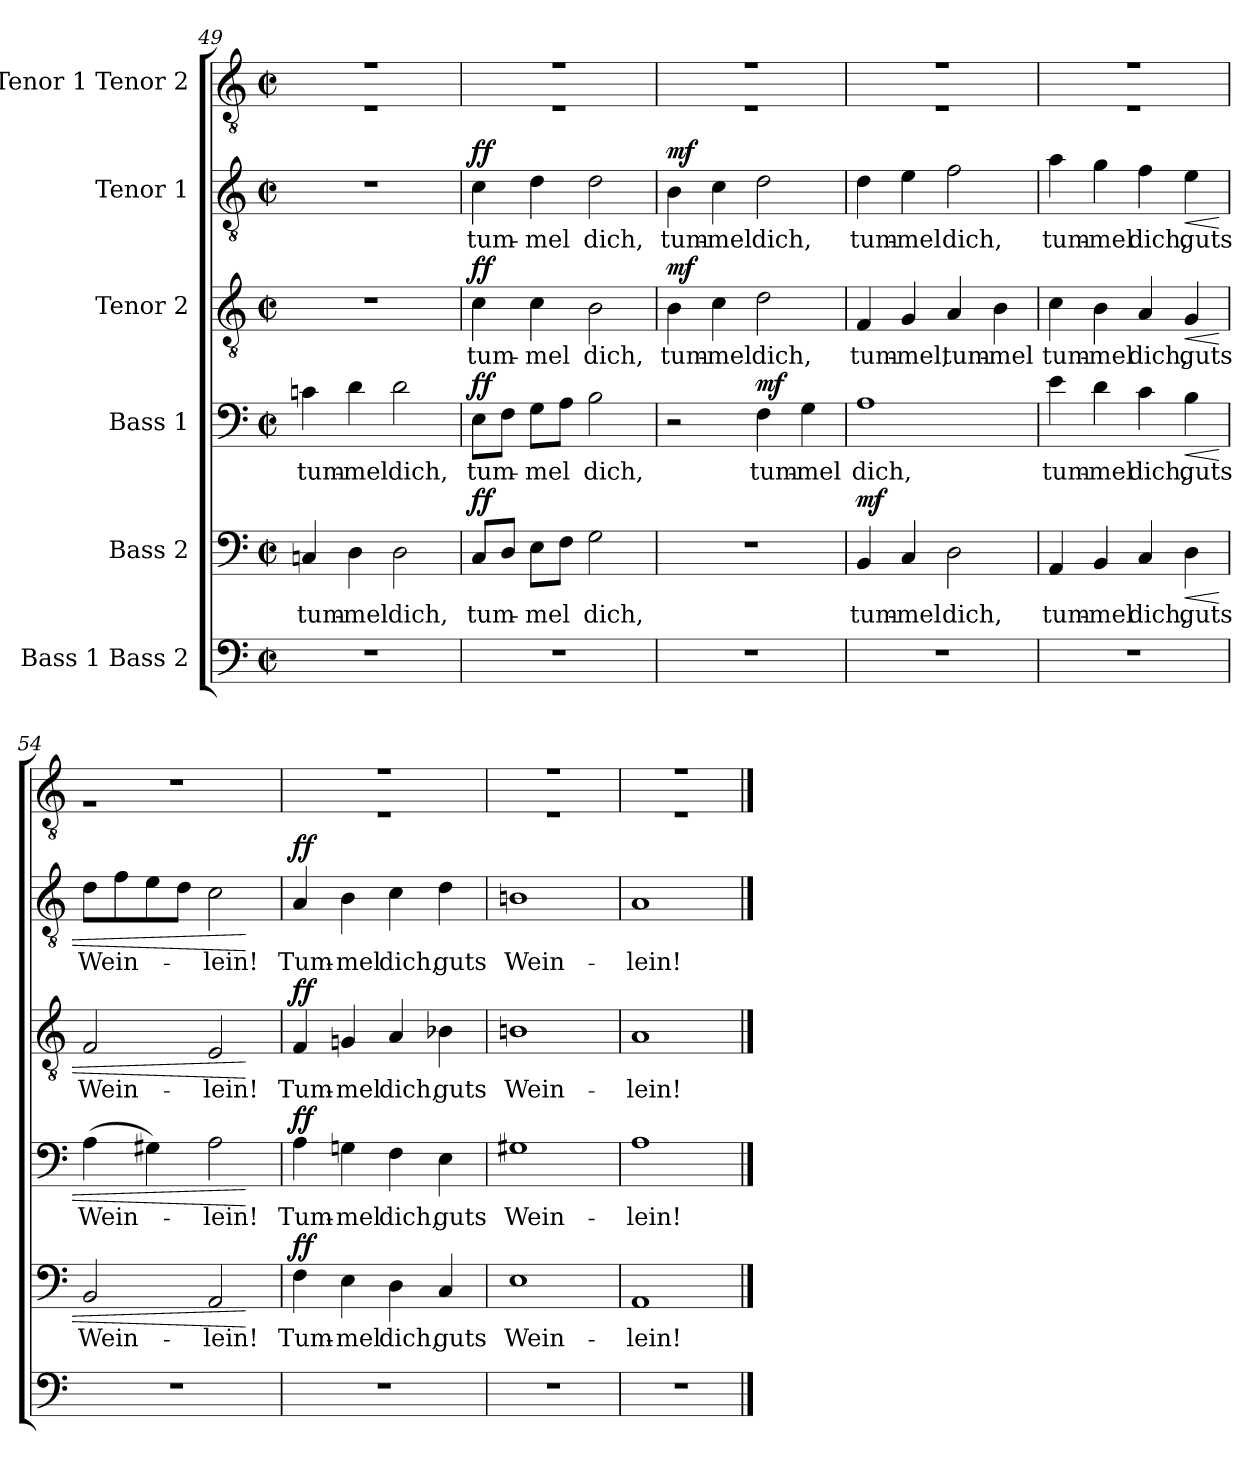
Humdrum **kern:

**kern	**kern	**text	**dynam	**kern	**text	**dynam	**kern	**text	**dynam	**kern	**text	**dynam	**kern
*part6	*part5	*part5	*part5	*part4	*part4	*part4	*part3	*part3	*part3	*part2	*part2	*part2	*part1
*staff6	*staff5	*staff5	*staff5	*staff4	*staff4	*staff4	*staff3	*staff3	*staff3	*staff2	*staff2	*staff2	*staff1
*I"Bass 1 Bass 2	*I"Bass 2	*	*	*I"Bass 1	*	*	*I"Tenor 2	*	*	*I"Tenor 1	*	*	*I"Tenor 1 Tenor 2
!!LO:LB:g=z
*clefF4	*clefF4	*	*	*clefF4	*	*	*clefGv2	*	*	*clefGv2	*	*	*clefGv2
*k[]	*k[]	*	*	*k[]	*	*	*k[]	*	*	*k[]	*	*	*k[]
*M2/2	*M2/2	*	*	*M2/2	*	*	*M2/2	*	*	*M2/2	*	*	*M2/2
*met(c|)	*met(c|)	*	*	*met(c|)	*	*	*met(c|)	*	*	*met(c|)	*	*	*met(c|)
=49	=49	=49	=49	=49	=49	=49	=49	=49	=49	=49	=49	=49	=49
!	!	!LO:LY:b	!	!	!LO:LY:b	!	!	!	!	!	!	!	!
*	*	*	*	*	*	*	*	*	*	*	*	*	*^
1r	4Cn/	tum-	.	4cn\	tum-	.	1r	.	.	1r	.	.	1r	1r
!	!	!LO:LY:b	!	!	!LO:LY:b	!	!	!	!	!	!	!	!	!
.	4D\	-mel	.	4d\	-mel	.	.	.	.	.	.	.	.	.
!	!	!LO:LY:b	!	!	!LO:LY:b	!	!	!	!	!	!	!	!	!
.	2D\	dich,	.	2d\	dich,	.	.	.	.	.	.	.	.	.
=50	=50	=50	=50	=50	=50	=50	=50	=50	=50	=50	=50	=50	=50	=50
!	!	!LO:LY:b	!LO:DY:a	!	!LO:LY:b	!LO:DY:a	!	!LO:LY:b	!LO:DY:a	!	!LO:LY:b	!LO:DY:a	!	!
1r	8C/L	tum-	ff	8E\L	tum-	ff	4c\	tum-	ff	4c\	tum-	ff	1r	1r
.	8D/J	.	.	8F\J	.	.	.	.	.	.	.	.	.	.
!	!	!LO:LY:b	!	!	!LO:LY:b	!	!	!LO:LY:b	!	!	!LO:LY:b	!	!	!
.	8E\L	-mel	.	8G\L	-mel	.	4c\	-mel	.	4d\	-mel	.	.	.
.	8F\J	.	.	8A\J	.	.	.	.	.	.	.	.	.	.
!	!	!LO:LY:b	!	!	!LO:LY:b	!	!	!LO:LY:b	!	!	!LO:LY:b	!	!	!
.	2G\	dich,	.	2B\	dich,	.	2B\	dich,	.	2d\	dich,	.	.	.
=51	=51	=51	=51	=51	=51	=51	=51	=51	=51	=51	=51	=51	=51	=51
!	!	!	!	!	!	!	!	!LO:LY:b	!LO:DY:a	!	!LO:LY:b	!LO:DY:a	!	!
1r	1r	.	.	2r	.	.	4B\	tum-	mf	4B\	tum-	mf	1r	1r
!	!	!	!	!	!	!	!	!LO:LY:b	!	!	!LO:LY:b	!	!	!
.	.	.	.	.	.	.	4c\	-mel	.	4c\	-mel	.	.	.
!	!	!	!	!	!LO:LY:b	!LO:DY:a	!	!LO:LY:b	!	!	!LO:LY:b	!	!	!
.	.	.	.	4F\	tum-	mf	2d\	dich,	.	2d\	dich,	.	.	.
!	!	!	!	!	!LO:LY:b	!	!	!	!	!	!	!	!	!
.	.	.	.	4G\	-mel	.	.	.	.	.	.	.	.	.
=52	=52	=52	=52	=52	=52	=52	=52	=52	=52	=52	=52	=52	=52	=52
!	!	!LO:LY:b	!LO:DY:a	!	!LO:LY:b	!	!	!LO:LY:b	!	!	!LO:LY:b	!	!	!
1r	4BB/	tum-	mf	1A	dich,	.	4F/	tum-	.	4d\	tum-	.	1r	1r
!	!	!LO:LY:b	!	!	!	!	!	!LO:LY:b	!	!	!LO:LY:b	!	!	!
.	4C/	-mel	.	.	.	.	4G/	-mel,	.	4e\	-mel	.	.	.
!	!	!LO:LY:b	!	!	!	!	!	!LO:LY:b	!	!	!LO:LY:b	!	!	!
.	2D\	dich,	.	.	.	.	4A/	tum-	.	2f\	dich,	.	.	.
!	!	!	!	!	!	!	!	!LO:LY:b	!	!	!	!	!	!
.	.	.	.	.	.	.	4B\	-mel	.	.	.	.	.	.
!!LO:LB:g=z	!!
=53	=53	=53	=53	=53	=53	=53	=53	=53	=53	=53	=53	=53	=53	=53
!	!	!LO:LY:b	!	!	!LO:LY:b	!	!	!LO:LY:b	!	!	!LO:LY:b	!	!	!
1r	4AA/	tum-	.	4e\	tum-	.	4c\	tum-	.	4a\	tum-	.	1r	1r
!	!	!LO:LY:b	!	!	!LO:LY:b	!	!	!LO:LY:b	!	!	!LO:LY:b	!	!	!
.	4BB/	-mel	.	4d\	-mel	.	4B\	-mel	.	4g\	-mel	.	.	.
!	!	!LO:LY:b	!	!	!LO:LY:b	!	!	!LO:LY:b	!	!	!LO:LY:b	!	!	!
.	4C/	dich,	.	4c\	dich,	.	4A/	dich,	.	4f\	dich,	.	.	.
!	!	!LO:LY:b	!LO:HP:b	!	!LO:LY:b	!LO:HP:b	!	!LO:LY:b	!LO:HP:b	!	!LO:LY:b	!LO:HP:b	!	!
.	4D\	guts	<	4B\	guts	<	4G/	guts	<	4e\	guts	<	.	.
=54	=54	=54	=54	=54	=54	=54	=54	=54	=54	=54	=54	=54	=54	=54
!	!	!LO:LY:b	!	!	!LO:LY:b	!	!	!LO:LY:b	!	!	!LO:LY:b	!	!	!
1r	2BB/	-Wein-	.	(4A\	-Wein-	.	2F/	-Wein-	.	8d\L	-Wein-	.	1r	1r
.	.	.	.	.	.	.	.	.	.	8f\	.	.	.	.
.	.	.	.	4G#X\)	.	.	.	.	.	8e\	.	.	.	.
.	.	.	.	.	.	.	.	.	.	8d\J	.	.	.	.
!	!	!LO:LY:b	!	!	!LO:LY:b	!	!	!LO:LY:b	!	!	!LO:LY:b	!	!	!
.	2AA/	-lein!	.	2A\	-lein!	.	2E/	-lein!	.	2c\	-lein!	.	.	.
*	*	*	*	*	*	*	*	*	*	*	*	*	*v	*v
.	.	.	[	.	.	[	.	.	[	.	.	[	.
=55	=55	=55	=55	=55	=55	=55	=55	=55	=55	=55	=55	=55	=55
!	!	!LO:LY:b	!LO:DY:a	!	!LO:LY:b	!LO:DY:a	!	!LO:LY:b	!LO:DY:a	!	!LO:LY:b	!LO:DY:a	!
*	*	*	*	*	*	*	*	*	*	*	*	*	*^
1r	4F\	Tum-	ff	4A\	Tum-	ff	4F/	Tum-	ff	4A/	Tum-	ff	1r	1r
!	!	!LO:LY:b	!	!	!LO:LY:b	!	!	!LO:LY:b	!	!	!LO:LY:b	!	!	!
.	4E\	-mel	.	4Gn\	-mel	.	4Gn/	-mel	.	4B\	-mel	.	.	.
!	!	!LO:LY:b	!	!	!LO:LY:b	!	!	!LO:LY:b	!	!	!LO:LY:b	!	!	!
.	4D\	dich,	.	4F\	dich,	.	4A/	dich,	.	4c\	dich,	.	.	.
!	!	!LO:LY:b	!	!	!LO:LY:b	!	!	!LO:LY:b	!	!	!LO:LY:b	!	!	!
.	4C/	guts	.	4E\	guts	.	4B-X\	guts	.	4d\	guts	.	.	.
=56	=56	=56	=56	=56	=56	=56	=56	=56	=56	=56	=56	=56	=56	=56
!	!	!LO:LY:b	!	!	!LO:LY:b	!	!	!LO:LY:b	!	!	!LO:LY:b	!	!	!
1r	1E	Wein-	.	1G#X	Wein-	.	1Bn	Wein-	.	1Bn	Wein-	.	1r	1r
=57	=57	=57	=57	=57	=57	=57	=57	=57	=57	=57	=57	=57	=57	=57
!	!	!LO:LY:b	!	!	!LO:LY:b	!	!	!LO:LY:b	!	!	!LO:LY:b	!	!	!
1r	1AA	-lein!	.	1A	-lein!	.	1A	-lein!	.	1A	-lein!	.	1r	1r
*	*	*	*	*	*	*	*	*	*	*	*	*	*v	*v
==	==	==	==	==	==	==	==	==	==	==	==	==	==
*-	*-	*-	*-	*-	*-	*-	*-	*-	*-	*-	*-	*-	*-
